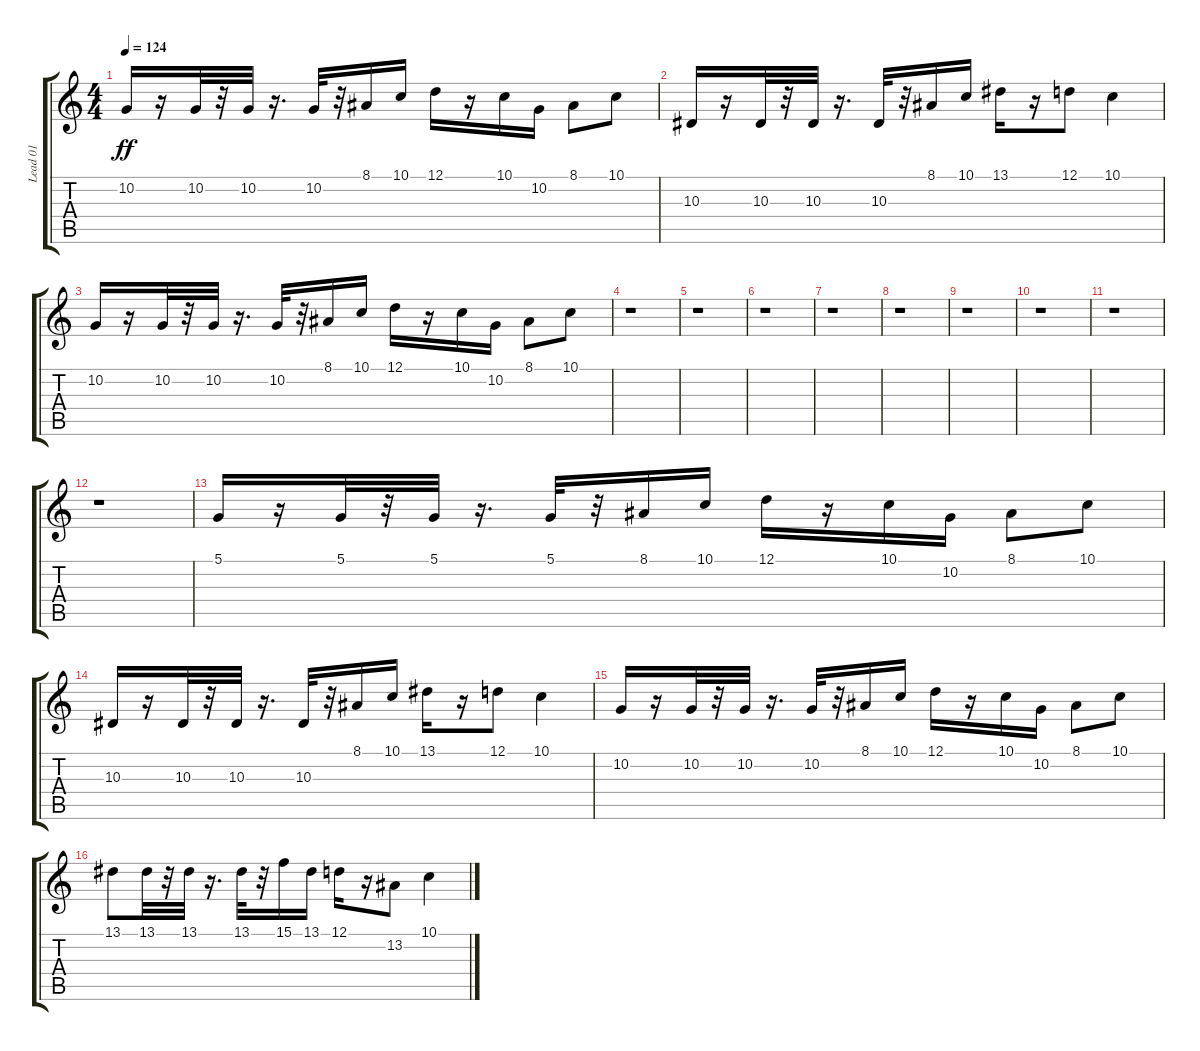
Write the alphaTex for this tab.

\track ("Lead 01" "Lead 01") {instrument lead2sawtooth}
\staff {score tabs}
\tuning (D4 A3 F3 C3 G2 D2) {hide}
\ts (4 4)
\tempo 124
\clef g2
\ks c
10.2.16{dy ff} r.16 10.2.32 r.32 10.2.32 r.16{d} 10.2.32 r.32 8.1.16 10.1.16 12.1.16 r.16 10.1.16 10.2.16 8.1.8 10.1.8 |
10.3.16 r.16 10.3.32 r.32 10.3.32 r.16{d} 10.3.32 r.32 8.1.16 10.1.16 13.1.16 r.16 12.1.8 10.1.4 |
10.2.16 r.16 10.2.32 r.32 10.2.32 r.16{d} 10.2.32 r.32 8.1.16 10.1.16 12.1.16 r.16 10.1.16 10.2.16 8.1.8 10.1.8 |
r.1 |
r.1 |
r.1 |
r.1 |
r.1 |
r.1 |
r.1 |
r.1 |
r.1 |
5.1.16 r.16 5.1.32 r.32 5.1.32 r.16{d} 5.1.32 r.32 8.1.16 10.1.16 12.1.16 r.16 10.1.16 10.2.16 8.1.8 10.1.8 |
10.3.16 r.16 10.3.32 r.32 10.3.32 r.16{d} 10.3.32 r.32 8.1.16 10.1.16 13.1.16 r.16 12.1.8 10.1.4 |
10.2.16 r.16 10.2.32 r.32 10.2.32 r.16{d} 10.2.32 r.32 8.1.16 10.1.16 12.1.16 r.16 10.1.16 10.2.16 8.1.8 10.1.8 |
13.1.8 13.1.32 r.32 13.1.32 r.16{d} 13.1.32 r.32 15.1.16 13.1.16 12.1.16 r.16 13.2.8 10.1.4
